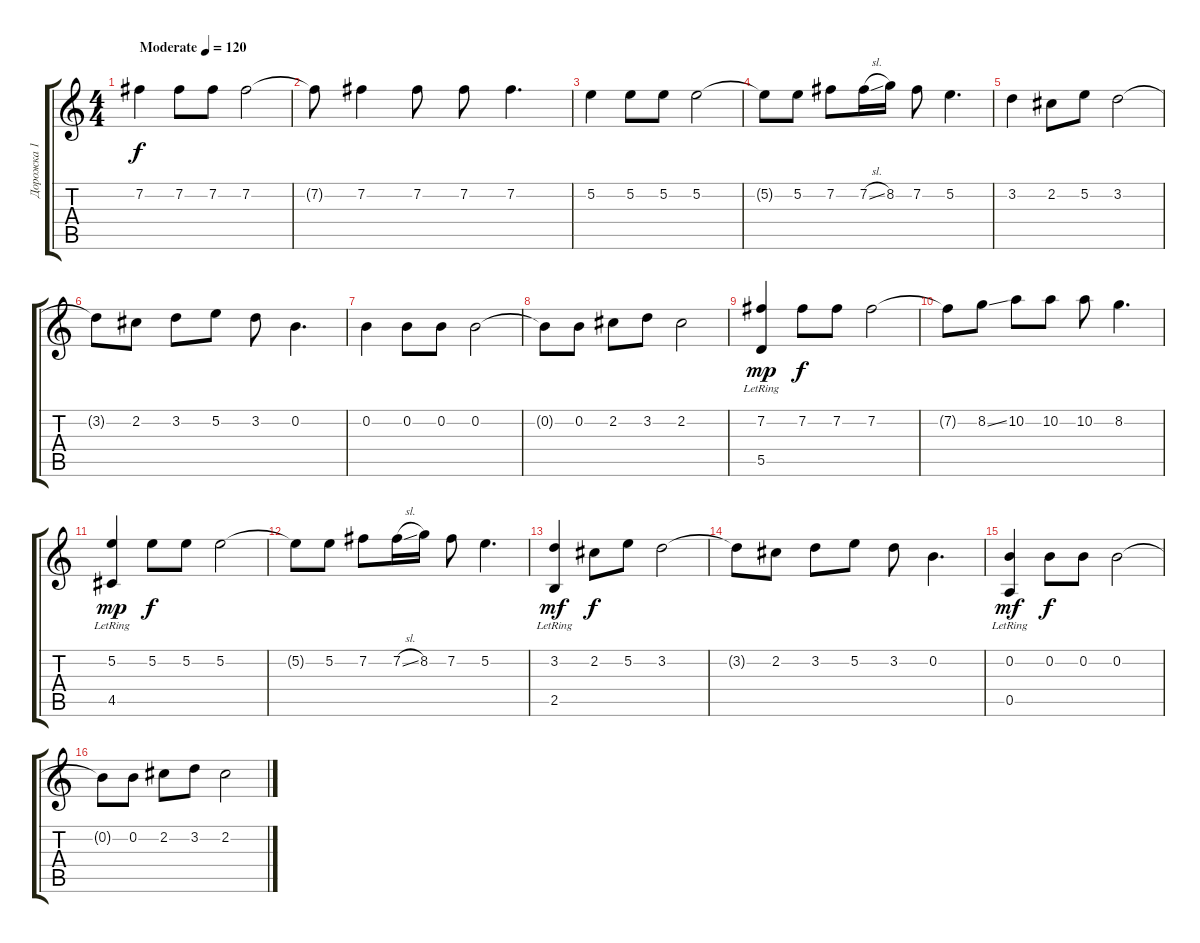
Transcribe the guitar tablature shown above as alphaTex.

\track ("Дорожка 1" "Дорожка 1") {instrument acousticguitarnylon}
\staff {score tabs}
\tuning (E4 B3 G3 D3 A2 E2) {hide}
\ts (4 4)
\tempo (120 "Moderate")
\clef g2
\ks c
7.2.4{dy f instrument acousticguitarnylon} 7.2.8 7.2.8 7.2.2 |
7.2{t}.8 7.2.4 7.2.8 7.2.8 7.2.4{d} |
5.2.4 5.2.8 5.2.8 5.2.2 |
5.2{t}.8 5.2.8 7.2.8 7.2{sl}.16 8.2.16 7.2.8 5.2.4{d} |
3.2.4 2.2.8 5.2.8 3.2.2 |
3.2{t}.8 2.2.8 3.2.8 5.2.8 3.2.8 0.2.4{d} |
0.2.4 0.2.8 0.2.8 0.2.2 |
0.2{t}.8 0.2.8 2.2.8 3.2.8 2.2.2 |
(7.2 5.5{lr}).4{dy mp} 7.2.8{dy f} 7.2.8 7.2.2 |
7.2{t}.8 8.2{ss}.8 10.2.8 10.2.8 10.2.8 8.2.4{d} |
(5.2 4.5{lr}).4{dy mp} 5.2.8{dy f} 5.2.8 5.2.2 |
5.2{t}.8 5.2.8 7.2.8 7.2{sl}.16 8.2.16 7.2.8 5.2.4{d} |
(3.2 2.5{lr}).4{dy mf} 2.2.8{dy f} 5.2.8 3.2.2 |
3.2{t}.8 2.2.8 3.2.8 5.2.8 3.2.8 0.2.4{d} |
(0.2 0.5{lr}).4{dy mf} 0.2.8{dy f} 0.2.8 0.2.2 |
0.2{t}.8 0.2.8 2.2.8 3.2.8 2.2.2
